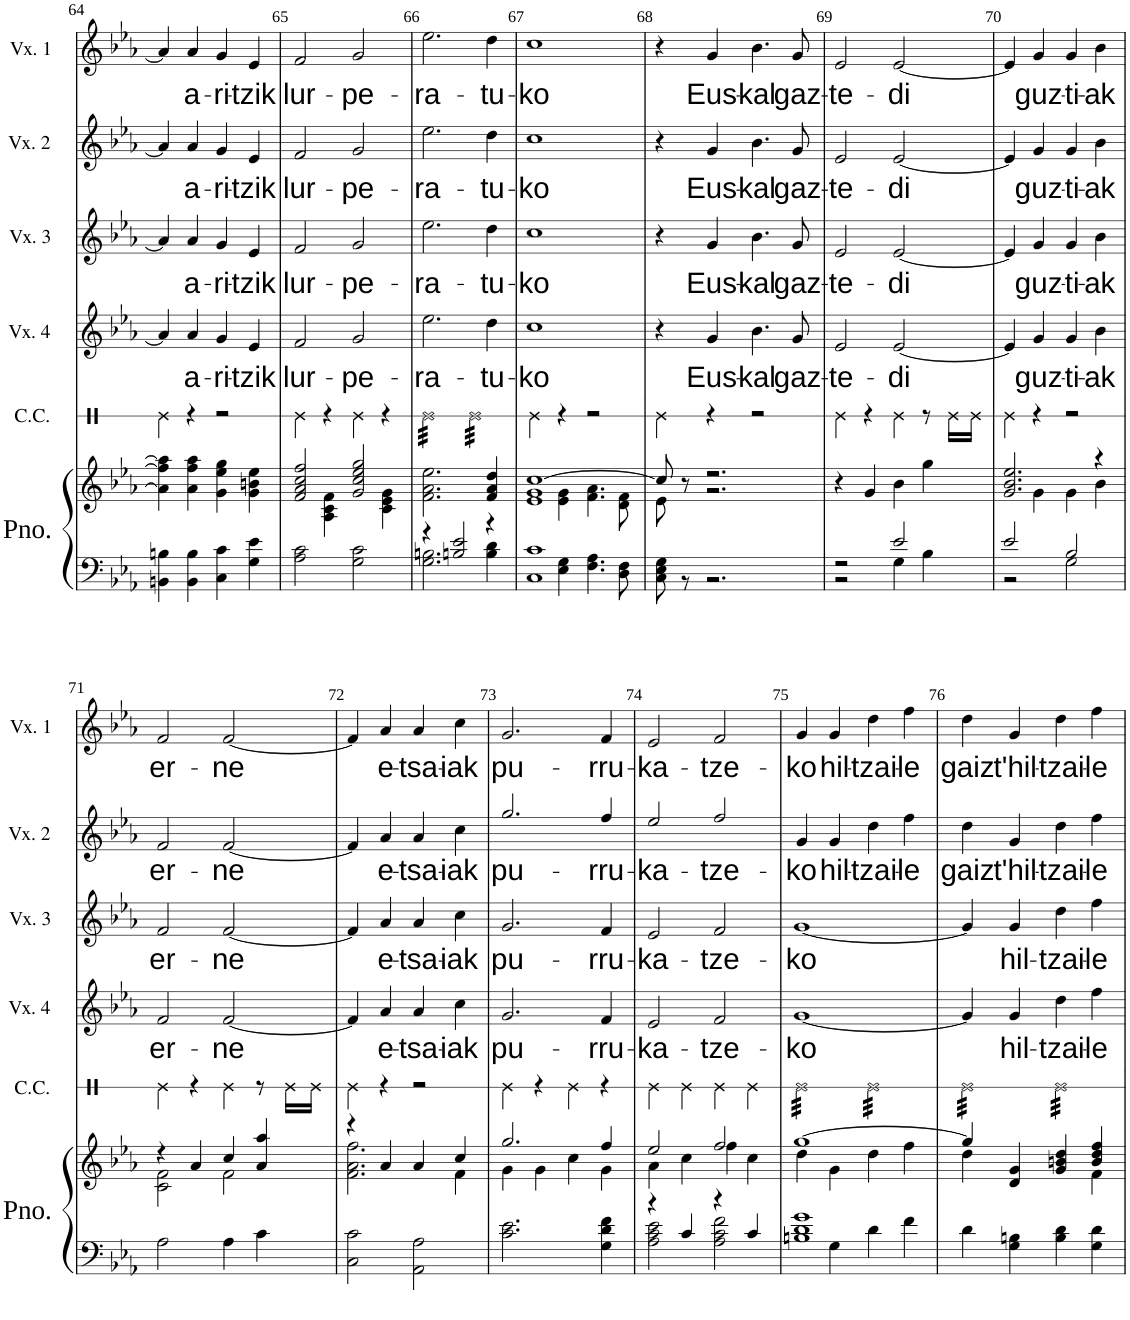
**kern	**kern	**kern	**text	**kern	**text	**kern	**text	**kern	**text
*part5	*part5	*part4	*part4	*part3	*part3	*part2	*part2	*part1	*part1
*staff6	*staff5	*staff4	*staff4	*staff3	*staff3	*staff2	*staff2	*staff1	*staff1
*I"Piano	*	*I"Voix 4	*	*I"Voix 3	*	*I"Voix 2	*	*I"Voix 1	*
*I'Pno.	*	*I'Vx. 4	*	*I'Vx. 3	*	*I'Vx. 2	*	*I'Vx. 1	*
!!LO:PB:g=z
*clefF4	*clefG2	*clefG2	*	*clefG2	*	*clefG2	*	*clefG2	*
*k[b-e-a-]	*k[b-e-a-]	*k[b-e-a-]	*	*k[b-e-a-]	*	*k[b-e-a-]	*	*k[b-e-a-]	*
*M4/4	*M4/4	*M4/4	*	*M4/4	*	*M4/4	*	*M4/4	*
*met(c|)	*met(c|)	*met(c|)	*	*met(c|)	*	*met(c|)	*	*met(c|)	*
=64	=64	=64	=64	=64	=64	=64	=64	=64	=64
4BBn\ 4Bn\	4a-\] 4ff\] 4aa-\]	4a-/]	.	4a-/]	.	4a-/]	.	4a-/]	.
!	!	!	!LO:LY:b	!	!LO:LY:b	!	!LO:LY:b	!	!LO:LY:b
4BB\ 4B\	4a-\ 4ff\ 4aa-\	4a-/	a-	4a-/	a-	4a-/	a-	4a-/	a-
!	!	!	!LO:LY:b	!	!LO:LY:b	!	!LO:LY:b	!	!LO:LY:b
4C\ 4c\	4g\ 4ee-\ 4gg\	4g/	-ri-	4g/	-ri-	4g/	-ri-	4g/	-ri-
!	!	!	!LO:LY:b	!	!LO:LY:b	!	!LO:LY:b	!	!LO:LY:b
4G\ 4e-\	4g\ 4bn\ 4ee-\	4e-/	-tzik	4e-/	-tzik	4e-/	-tzik	4e-/	-tzik
=65	=65	=65	=65	=65	=65	=65	=65	=65	=65
*	*^	*	*	*	*	*	*	*	*
!	!	!	!	!LO:LY:b	!	!LO:LY:b	!	!LO:LY:b	!	!LO:LY:b
2A-\ 2c\	2f/ 2a-/ 2cc/ 2ff/	4ryy	2f/	lur-	2f/	lur-	2f/	lur-	2f/	lur-
.	.	4A-\ 4c\ 4f\	.	.	.	.	.	.	.	.
!	!	!	!	!LO:LY:b	!	!LO:LY:b	!	!LO:LY:b	!	!LO:LY:b
2G\ 2c\	2g/ 2cc/ 2ee-/ 2gg/	4ryy	2g/	-pe-	2g/	-pe-	2g/	-pe-	2g/	-pe-
.	.	4c\ 4e-\ 4g\	.	.	.	.	.	.	.	.
=66	=66	=66	=66	=66	=66	=66	=66	=66	=66	=66
*^	*	*	*	*	*	*	*	*	*	*
!	!	!	!	!	!LO:LY:b	!	!LO:LY:b	!	!LO:LY:b	!	!LO:LY:b
*	*	*v	*v	*	*	*	*	*	*	*	*
4r	2.G\ 2.Bn\	2.f\ 2.a-\ 2.ee-\	2.ee-\	-ra-	2.ee-\	-ra-	2.ee-\	-ra-	2.ee-\	-ra-
2Bn/ 2e-/	.	.	.	.	.	.	.	.	.	.
!	!	!	!	!LO:LY:b	!	!LO:LY:b	!	!LO:LY:b	!	!LO:LY:b
4r	4B\ 4d\	4f/ 4a-/ 4dd/	4dd\	-tu-	4dd\	-tu-	4dd\	-tu-	4dd\	-tu-
=67	=67	=67	=67	=67	=67	=67	=67	=67	=67	=67
*	*	*^	*	*	*	*	*	*	*	*
!	!	!	!	!	!LO:LY:b	!	!LO:LY:b	!	!LO:LY:b	!	!LO:LY:b
1C 1c	4ryy	1e- 1g [1cc	4ryy	1cc	-ko	1cc	-ko	1cc	-ko	1cc	-ko
.	4E-\ 4G\	.	4e-\ 4g\	.	.	.	.	.	.	.	.
.	4.F\ 4.A-\	.	4.f\ 4.a-\	.	.	.	.	.	.	.	.
.	8D\ 8F\	.	8d\ 8f\	.	.	.	.	.	.	.	.
=68	=68	=68	=68	=68	=68	=68	=68	=68	=68	=68	=68
1ryy	8C\ 8E-\ 8G\	8cc/]	8e-\	4r	.	4r	.	4r	.	4r	.
.	8r	8r	8ryy	.	.	.	.	.	.	.	.
!	!	!	!	!	!LO:LY:b	!	!LO:LY:b	!	!LO:LY:b	!	!LO:LY:b
.	2.r	2.r	2.r	4g/	Eus-	4g/	Eus-	4g/	Eus-	4g/	Eus-
!	!	!	!	!	!LO:LY:b	!	!LO:LY:b	!	!LO:LY:b	!	!LO:LY:b
.	.	.	.	4.b-\	-kal	4.b-\	-kal	4.b-\	-kal	4.b-\	-kal
!	!	!	!	!	!LO:LY:b	!	!LO:LY:b	!	!LO:LY:b	!	!LO:LY:b
.	.	.	.	8g/	gaz-	8g/	gaz-	8g/	gaz-	8g/	gaz-
*	*	*v	*v	*	*	*	*	*	*	*	*
=69	=69	=69	=69	=69	=69	=69	=69	=69	=69	=69
!	!	!	!	!LO:LY:b	!	!LO:LY:b	!	!LO:LY:b	!	!LO:LY:b
2r	2r	4r	2e-/	-te-	2e-/	-te-	2e-/	-te-	2e-/	-te-
.	.	4g/	.	.	.	.	.	.	.	.
!	!	!	!	!LO:LY:b	!	!LO:LY:b	!	!LO:LY:b	!	!LO:LY:b
2e-/	4G\	4b-\	[2e-/	-di	[2e-/	-di	[2e-/	-di	[2e-/	-di
.	4B-\	4gg\	.	.	.	.	.	.	.	.
=70	=70	=70	=70	=70	=70	=70	=70	=70	=70	=70
*	*	*^	*	*	*	*	*	*	*	*
2e-/	2r	2.g/ 2.b-/ 2.ee-/	4ryy	4e-/]	.	4e-/]	.	4e-/]	.	4e-/]	.
!	!	!	!	!	!LO:LY:b	!	!LO:LY:b	!	!LO:LY:b	!	!LO:LY:b
.	.	.	4g\	4g/	guz-	4g/	guz-	4g/	guz-	4g/	guz-
!	!	!	!	!	!LO:LY:b	!	!LO:LY:b	!	!LO:LY:b	!	!LO:LY:b
2B-/	2G\	.	4g\	4g/	-ti-	4g/	-ti-	4g/	-ti-	4g/	-ti-
!	!	!	!	!	!LO:LY:b	!	!LO:LY:b	!	!LO:LY:b	!	!LO:LY:b
.	.	4r	4b-\	4b-\	-ak	4b-\	-ak	4b-\	-ak	4b-\	-ak
*v	*v	*	*	*	*	*	*	*	*	*	*
!!LO:LB:g=z
=71	=71	=71	=71	=71	=71	=71	=71	=71	=71	=71
!	!	!	!	!LO:LY:b	!	!LO:LY:b	!	!LO:LY:b	!	!LO:LY:b
2A-\	4r	2c\ 2f\	2f/	er-	2f/	er-	2f/	er-	2f/	er-
.	4a-/	.	.	.	.	.	.	.	.	.
!	!	!	!	!LO:LY:b	!	!LO:LY:b	!	!LO:LY:b	!	!LO:LY:b
4A-\	4cc/	2f\	[2f/	-ne	[2f/	-ne	[2f/	-ne	[2f/	-ne
4c\	4a-/ 4aa-/	.	.	.	.	.	.	.	.	.
=72	=72	=72	=72	=72	=72	=72	=72	=72	=72	=72
2C\ 2c\	4r	2.f\ 2.a-\ 2.ff\	4f/]	.	4f/]	.	4f/]	.	4f/]	.
!	!	!	!	!LO:LY:b	!	!LO:LY:b	!	!LO:LY:b	!	!LO:LY:b
.	4a-/	.	4a-/	e-	4a-/	e-	4a-/	e-	4a-/	e-
!	!	!	!	!LO:LY:b	!	!LO:LY:b	!	!LO:LY:b	!	!LO:LY:b
2AA-\ 2A-\	4a-/	.	4a-/	-tsa-	4a-/	-tsa-	4a-/	-tsa-	4a-/	-tsa-
!	!	!	!	!LO:LY:b	!	!LO:LY:b	!	!LO:LY:b	!	!LO:LY:b
.	4cc/	4f\	4cc\	-iak	4cc\	-iak	4cc\	-iak	4cc\	-iak
=73	=73	=73	=73	=73	=73	=73	=73	=73	=73	=73
!	!	!	!	!LO:LY:b	!	!LO:LY:b	!	!LO:LY:b	!	!LO:LY:b
2.c\ 2.e-\	2.gg/	4g\	2.g/	pu-	2.g/	pu-	2.gg/	pu-	2.g/	pu-
.	.	4g\	.	.	.	.	.	.	.	.
.	.	4cc\	.	.	.	.	.	.	.	.
!	!	!	!	!LO:LY:b	!	!LO:LY:b	!	!LO:LY:b	!	!LO:LY:b
4G\ 4d\ 4f\	4ff/	4g\	4f/	-rru-	4f/	-rru-	4ff/	-rru-	4f/	-rru-
=74	=74	=74	=74	=74	=74	=74	=74	=74	=74	=74
*^	*	*	*	*	*	*	*	*	*	*
!	!	!	!	!	!LO:LY:b	!	!LO:LY:b	!	!LO:LY:b	!	!LO:LY:b
4r	2A-\ 2c\ 2e-\	2ee-/	4a-\	2e-/	-ka-	2e-/	-ka-	2ee-/	-ka-	2e-/	-ka-
4c/	.	.	4cc\	.	.	.	.	.	.	.	.
!	!	!	!	!	!LO:LY:b	!	!LO:LY:b	!	!LO:LY:b	!	!LO:LY:b
4r	2A-\ 2c\ 2f\	2ff/	4ff\	2f/	-tze-	2f/	-tze-	2ff/	-tze-	2f/	-tze-
4c/	.	.	4cc\	.	.	.	.	.	.	.	.
=75	=75	=75	=75	=75	=75	=75	=75	=75	=75	=75	=75
!	!	!	!	!	!LO:LY:b	!	!LO:LY:b	!	!LO:LY:b	!	!LO:LY:b
1Bn 1d 1g	4ryy	[1gg	4dd\	[1g	-ko	[1g	-ko	4g/	-ko	4g/	-ko
!	!	!	!	!	!	!	!	!	!LO:LY:b	!	!LO:LY:b
.	4G\	.	4g\	.	.	.	.	4g/	hil-	4g/	hil-
!	!	!	!	!	!	!	!	!	!LO:LY:b	!	!LO:LY:b
.	4d\	.	4dd\	.	.	.	.	4dd\	-tzai-	4dd\	-tzai-
!	!	!	!	!	!	!	!	!	!LO:LY:b	!	!LO:LY:b
.	4f\	.	4ff\	.	.	.	.	4ff\	-le	4ff\	-le
=76	=76	=76	=76	=76	=76	=76	=76	=76	=76	=76	=76
!	!	!	!	!	!	!	!	!	!LO:LY:b	!	!LO:LY:b
1ryy	4d\	4gg/]	4dd\	4g/]	.	4g/]	.	4dd\	gaiz	4dd\	gaiz
!	!	!	!	!	!LO:LY:b	!	!LO:LY:b	!	!LO:LY:b	!	!LO:LY:b
.	4G\ 4Bn\	4d/ 4g/	2ryy	4g/	hil-	4g/	hil-	4g/	t'hil-	4g/	t'hil-
!	!	!	!	!	!LO:LY:b	!	!LO:LY:b	!	!LO:LY:b	!	!LO:LY:b
.	4B\ 4d\	4g/ 4bn/ 4dd/	.	4dd\	-tzai-	4dd\	-tzai-	4dd\	-tzai-	4dd\	-tzai-
!	!	!	!	!	!LO:LY:b	!	!LO:LY:b	!	!LO:LY:b	!	!LO:LY:b
.	4G\ 4d\	4b/ 4dd/ 4ff/	4f\	4ff\	-le	4ff\	-le	4ff\	-le	4ff\	-le
*v	*v	*	*	*	*	*	*	*	*	*	*
*	*v	*v	*	*	*	*	*	*	*	*
=	=	=	=	=	=	=	=	=	=
*-	*-	*-	*-	*-	*-	*-	*-	*-	*-
